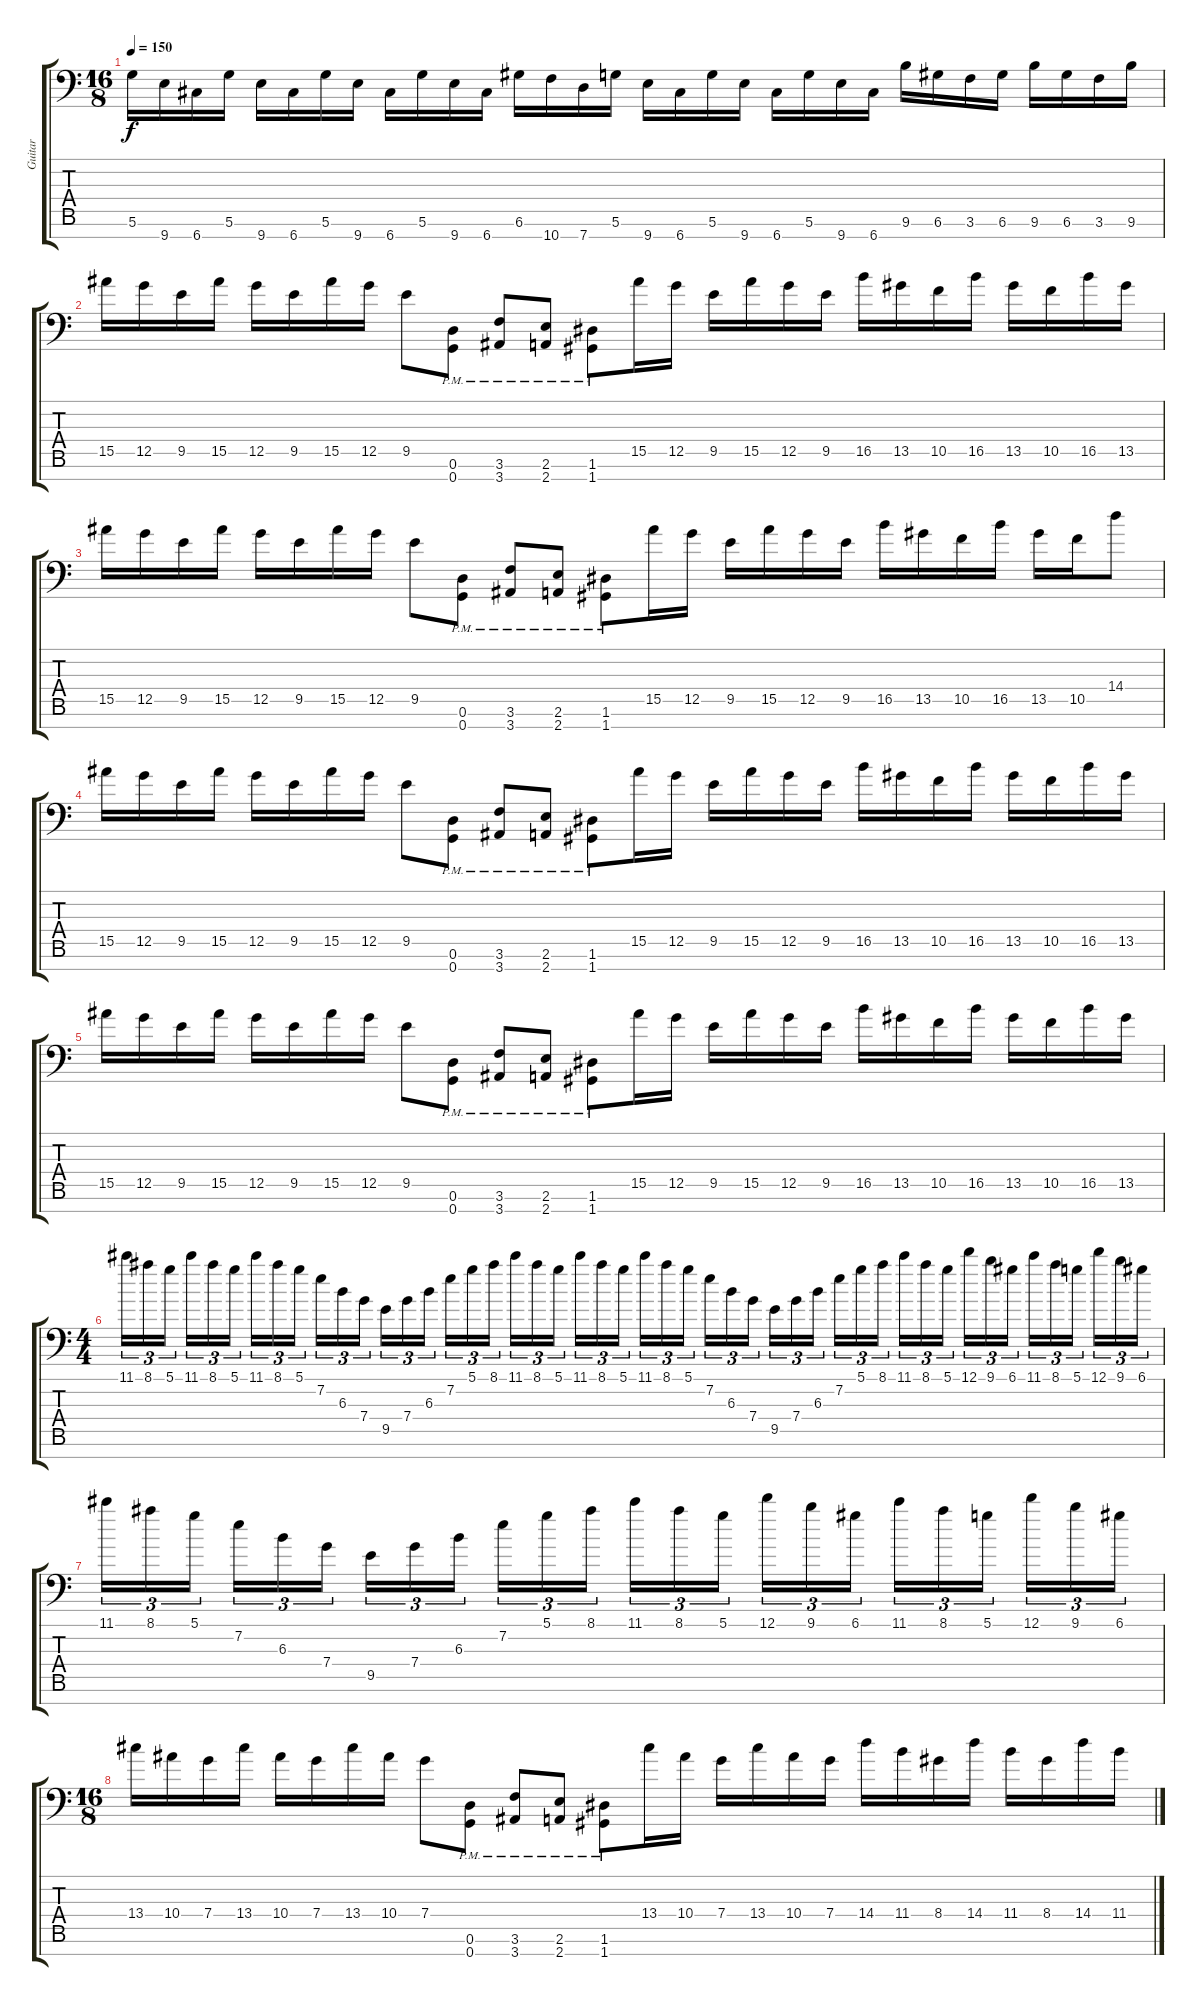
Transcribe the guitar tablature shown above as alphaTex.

\track ("Guitar" "Guitar") {instrument distortionguitar}
\staff {score tabs}
\tuning (D4 A3 F3 C3 G2 D2 G1) {hide}
\ts (16 8)
\tempo 150
\clef f4
\ks c
5.6.16{dy f} 9.7.16 6.7.16 5.6.16 9.7.16 6.7.16 5.6.16 9.7.16 6.7.16 5.6.16 9.7.16 6.7.16 6.6.16 10.7.16 7.7.16 5.6.16 9.7.16 6.7.16 5.6.16 9.7.16 6.7.16 5.6.16 9.7.16 6.7.16 9.6.16 6.6.16 3.6.16 6.6.16 9.6.16 6.6.16 3.6.16 9.6.16 |
15.5.16 12.5.16 9.5.16 15.5.16 12.5.16 9.5.16 15.5.16 12.5.16 9.5.8 (0.6{pm} 0.7{pm}).8 (3.6{pm} 3.7{pm}).8 (2.6{pm} 2.7{pm}).8 (1.6 1.7{pm}).8 15.5.16 12.5.16 9.5.16 15.5.16 12.5.16 9.5.16 16.5.16 13.5.16 10.5.16 16.5.16 13.5.16 10.5.16 16.5.16 13.5.16 |
15.5.16 12.5.16 9.5.16 15.5.16 12.5.16 9.5.16 15.5.16 12.5.16 9.5.8 (0.6{pm} 0.7{pm}).8 (3.6{pm} 3.7{pm}).8 (2.6{pm} 2.7{pm}).8 (1.6 1.7{pm}).8 15.5.16 12.5.16 9.5.16 15.5.16 12.5.16 9.5.16 16.5.16 13.5.16 10.5.16 16.5.16 13.5.16 10.5.16 14.4.8 |
15.5.16 12.5.16 9.5.16 15.5.16 12.5.16 9.5.16 15.5.16 12.5.16 9.5.8 (0.6{pm} 0.7{pm}).8 (3.6{pm} 3.7{pm}).8 (2.6{pm} 2.7{pm}).8 (1.6 1.7{pm}).8 15.5.16 12.5.16 9.5.16 15.5.16 12.5.16 9.5.16 16.5.16 13.5.16 10.5.16 16.5.16 13.5.16 10.5.16 16.5.16 13.5.16 |
15.5.16 12.5.16 9.5.16 15.5.16 12.5.16 9.5.16 15.5.16 12.5.16 9.5.8 (0.6{pm} 0.7{pm}).8 (3.6{pm} 3.7{pm}).8 (2.6{pm} 2.7{pm}).8 (1.6 1.7{pm}).8 15.5.16 12.5.16 9.5.16 15.5.16 12.5.16 9.5.16 16.5.16 13.5.16 10.5.16 16.5.16 13.5.16 10.5.16 16.5.16 13.5.16 |
\ts (4 4)
11.1.16{tu (3 2)} 8.1.16{tu (3 2)} 5.1.16{tu (3 2) beam splitsecondary} 11.1.16{tu (3 2)} 8.1.16{tu (3 2)} 5.1.16{tu (3 2)} 11.1.16{tu (3 2)} 8.1.16{tu (3 2)} 5.1.16{tu (3 2) beam splitsecondary} 7.2.16{tu (3 2)} 6.3.16{tu (3 2)} 7.4.16{tu (3 2)} 9.5.16{tu (3 2)} 7.4.16{tu (3 2)} 6.3.16{tu (3 2) beam splitsecondary} 7.2.16{tu (3 2)} 5.1.16{tu (3 2)} 8.1.16{tu (3 2)} 11.1.16{tu (3 2)} 8.1.16{tu (3 2)} 5.1.16{tu (3 2) beam splitsecondary} 11.1.16{tu (3 2)} 8.1.16{tu (3 2)} 5.1.16{tu (3 2)} 11.1.16{tu (3 2)} 8.1.16{tu (3 2)} 5.1.16{tu (3 2) beam splitsecondary} 7.2.16{tu (3 2)} 6.3.16{tu (3 2)} 7.4.16{tu (3 2)} 9.5.16{tu (3 2)} 7.4.16{tu (3 2)} 6.3.16{tu (3 2) beam splitsecondary} 7.2.16{tu (3 2)} 5.1.16{tu (3 2)} 8.1.16{tu (3 2)} 11.1.16{tu (3 2)} 8.1.16{tu (3 2)} 5.1.16{tu (3 2) beam splitsecondary} 12.1.16{tu (3 2)} 9.1.16{tu (3 2)} 6.1.16{tu (3 2)} 11.1.16{tu (3 2)} 8.1.16{tu (3 2)} 5.1.16{tu (3 2) beam splitsecondary} 12.1.16{tu (3 2)} 9.1.16{tu (3 2)} 6.1.16{tu (3 2)} |
11.1.16{tu (3 2)} 8.1.16{tu (3 2)} 5.1.16{tu (3 2) beam splitsecondary} 7.2.16{tu (3 2)} 6.3.16{tu (3 2)} 7.4.16{tu (3 2)} 9.5.16{tu (3 2)} 7.4.16{tu (3 2)} 6.3.16{tu (3 2) beam splitsecondary} 7.2.16{tu (3 2)} 5.1.16{tu (3 2)} 8.1.16{tu (3 2)} 11.1.16{tu (3 2)} 8.1.16{tu (3 2)} 5.1.16{tu (3 2) beam splitsecondary} 12.1.16{tu (3 2)} 9.1.16{tu (3 2)} 6.1.16{tu (3 2)} 11.1.16{tu (3 2)} 8.1.16{tu (3 2)} 5.1.16{tu (3 2) beam splitsecondary} 12.1.16{tu (3 2)} 9.1.16{tu (3 2)} 6.1.16{tu (3 2)} |
\ts (16 8)
13.4.16 10.4.16 7.4.16 13.4.16 10.4.16 7.4.16 13.4.16 10.4.16 7.4.8 (0.6{pm} 0.7{pm}).8 (3.6{pm} 3.7{pm}).8 (2.6{pm} 2.7{pm}).8 (1.6{pm} 1.7{pm}).8 13.4.16 10.4.16 7.4.16 13.4.16 10.4.16 7.4.16 14.4.16 11.4.16 8.4.16 14.4.16 11.4.16 8.4.16 14.4.16 11.4.16
